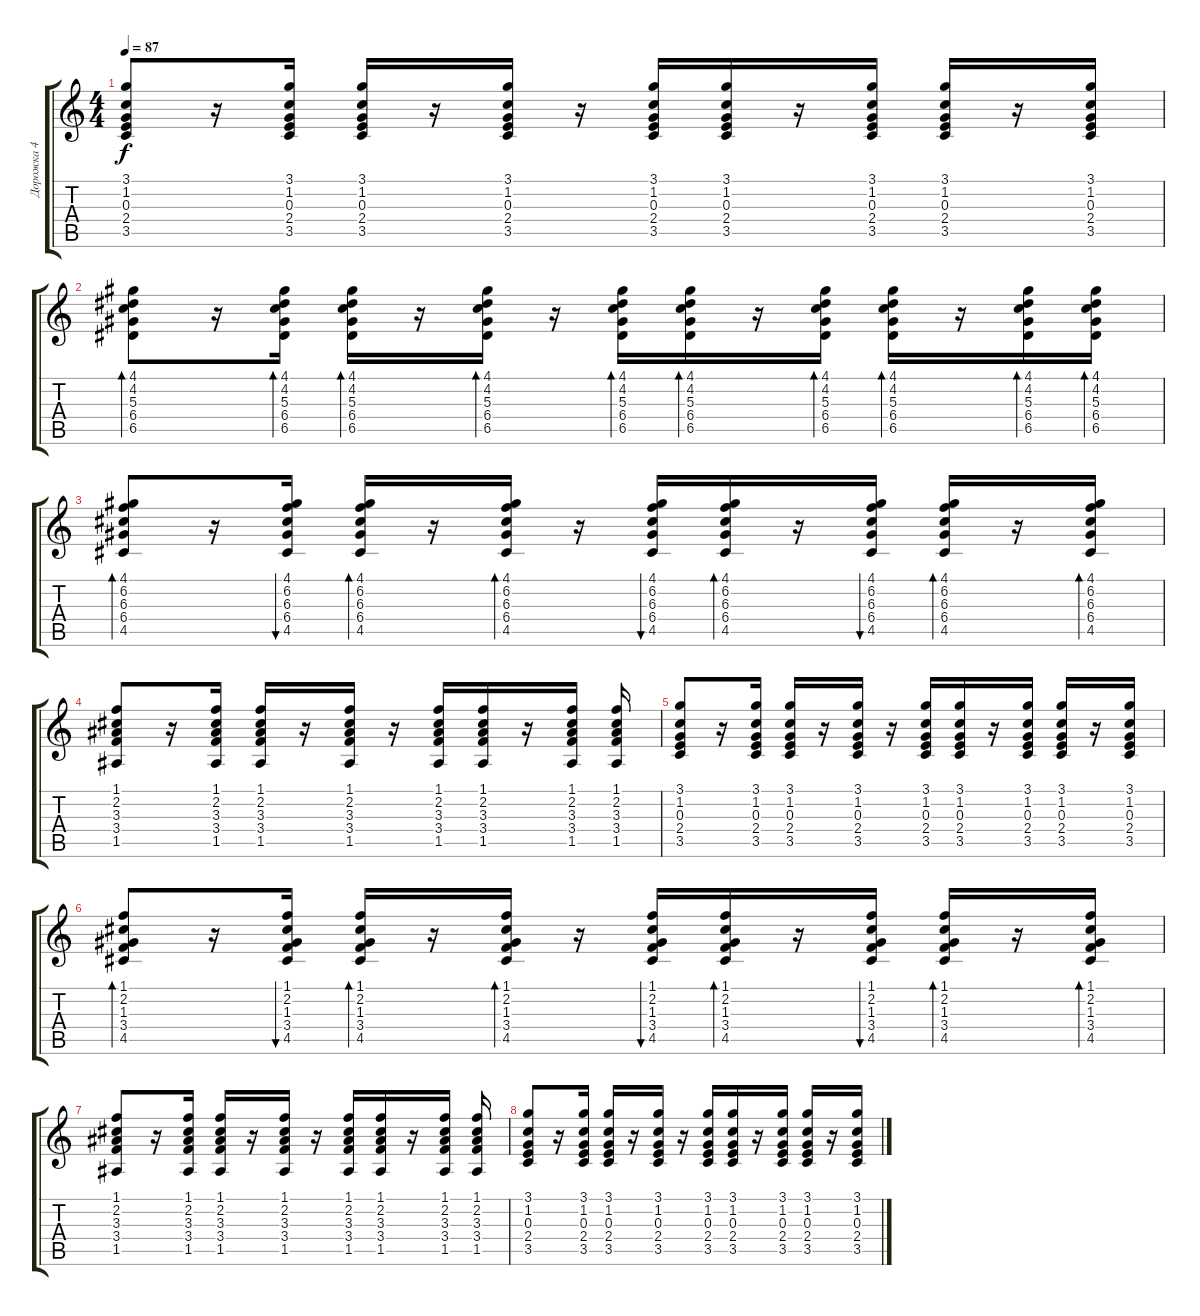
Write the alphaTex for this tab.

\track ("Дорожка 4" "Дорожка 4") {instrument acousticguitarsteel}
\staff {score tabs}
\tuning (E4 B3 G3 D3 A2 E2) {hide}
\ts (4 4)
\tempo 87
\clef g2
\ks c
(3.1 1.2 0.3 2.4 3.5).8{dy f} r.16 (3.1 1.2 0.3 2.4 3.5).16 (3.1 1.2 0.3 2.4 3.5).16 r.16 (3.1 1.2 0.3 2.4 3.5).16 r.16 (3.1 1.2 0.3 2.4 3.5).16 (3.1 1.2 0.3 2.4 3.5).16 r.16 (3.1 1.2 0.3 2.4 3.5).16 (3.1 1.2 0.3 2.4 3.5).16 r.16 (3.1 1.2 0.3 2.4 3.5).16 |
(4.1 4.2 5.3 6.4 6.5).8{bd 60} r.16 (4.1 4.2 5.3 6.4 6.5).16{bd 60} (4.1 4.2 5.3 6.4 6.5).16{bd 60} r.16 (4.1 4.2 5.3 6.4 6.5).16{bd 60} r.16 (4.1 4.2 5.3 6.4 6.5).16{bd 60} (4.1 4.2 5.3 6.4 6.5).16{bd 60} r.16 (4.1 4.2 5.3 6.4 6.5).16{bd 60} (4.1 4.2 5.3 6.4 6.5).16{bd 60} r.16 (4.1 4.2 5.3 6.4 6.5).16{bd 60} (4.1 4.2 5.3 6.4 6.5).16{bd 60} |
(4.1 6.2 6.3 6.4 4.5).8{bd 60} r.16 (4.1 6.2 6.3 6.4 4.5).16{bu 120} (4.1 6.2 6.3 6.4 4.5).16{bd 60} r.16 (4.1 6.2 6.3 6.4 4.5).16{bd 60} r.16 (4.1 6.2 6.3 6.4 4.5).16{bu 120} (4.1 6.2 6.3 6.4 4.5).16{bd 60} r.16 (4.1 6.2 6.3 6.4 4.5).16{bu 120} (4.1 6.2 6.3 6.4 4.5).16{bd 60} r.16 (4.1 6.2 6.3 6.4 4.5).16{bd 60} |
(1.1 2.2 3.3 3.4 1.5).8 r.16 (1.1 2.2 3.3 3.4 1.5).16 (1.1 2.2 3.3 3.4 1.5).16 r.16 (1.1 2.2 3.3 3.4 1.5).16 r.16 (1.1 2.2 3.3 3.4 1.5).16 (1.1 2.2 3.3 3.4 1.5).16 r.16 (1.1 2.2 3.3 3.4 1.5).16 (1.1 2.2 3.3 3.4 1.5).16 |
(3.1 1.2 0.3 2.4 3.5).8 r.16 (3.1 1.2 0.3 2.4 3.5).16 (3.1 1.2 0.3 2.4 3.5).16 r.16 (3.1 1.2 0.3 2.4 3.5).16 r.16 (3.1 1.2 0.3 2.4 3.5).16 (3.1 1.2 0.3 2.4 3.5).16 r.16 (3.1 1.2 0.3 2.4 3.5).16 (3.1 1.2 0.3 2.4 3.5).16 r.16 (3.1 1.2 0.3 2.4 3.5).16 |
(1.1 2.2 1.3 3.4 4.5).8{bd 60} r.16 (1.1 2.2 1.3 3.4 4.5).16{bu 120} (1.1 2.2 1.3 3.4 4.5).16{bd 60} r.16 (1.1 2.2 1.3 3.4 4.5).16{bd 60} r.16 (1.1 2.2 1.3 3.4 4.5).16{bu 120} (1.1 2.2 1.3 3.4 4.5).16{bd 60} r.16 (1.1 2.2 1.3 3.4 4.5).16{bu 120} (1.1 2.2 1.3 3.4 4.5).16{bd 60} r.16 (1.1 2.2 1.3 3.4 4.5).16{bd 60} |
(1.1 2.2 3.3 3.4 1.5).8 r.16 (1.1 2.2 3.3 3.4 1.5).16 (1.1 2.2 3.3 3.4 1.5).16 r.16 (1.1 2.2 3.3 3.4 1.5).16 r.16 (1.1 2.2 3.3 3.4 1.5).16 (1.1 2.2 3.3 3.4 1.5).16 r.16 (1.1 2.2 3.3 3.4 1.5).16 (1.1 2.2 3.3 3.4 1.5).16 |
(3.1 1.2 0.3 2.4 3.5).8 r.16 (3.1 1.2 0.3 2.4 3.5).16 (3.1 1.2 0.3 2.4 3.5).16 r.16 (3.1 1.2 0.3 2.4 3.5).16 r.16 (3.1 1.2 0.3 2.4 3.5).16 (3.1 1.2 0.3 2.4 3.5).16 r.16 (3.1 1.2 0.3 2.4 3.5).16 (3.1 1.2 0.3 2.4 3.5).16 r.16 (3.1 1.2 0.3 2.4 3.5).16
